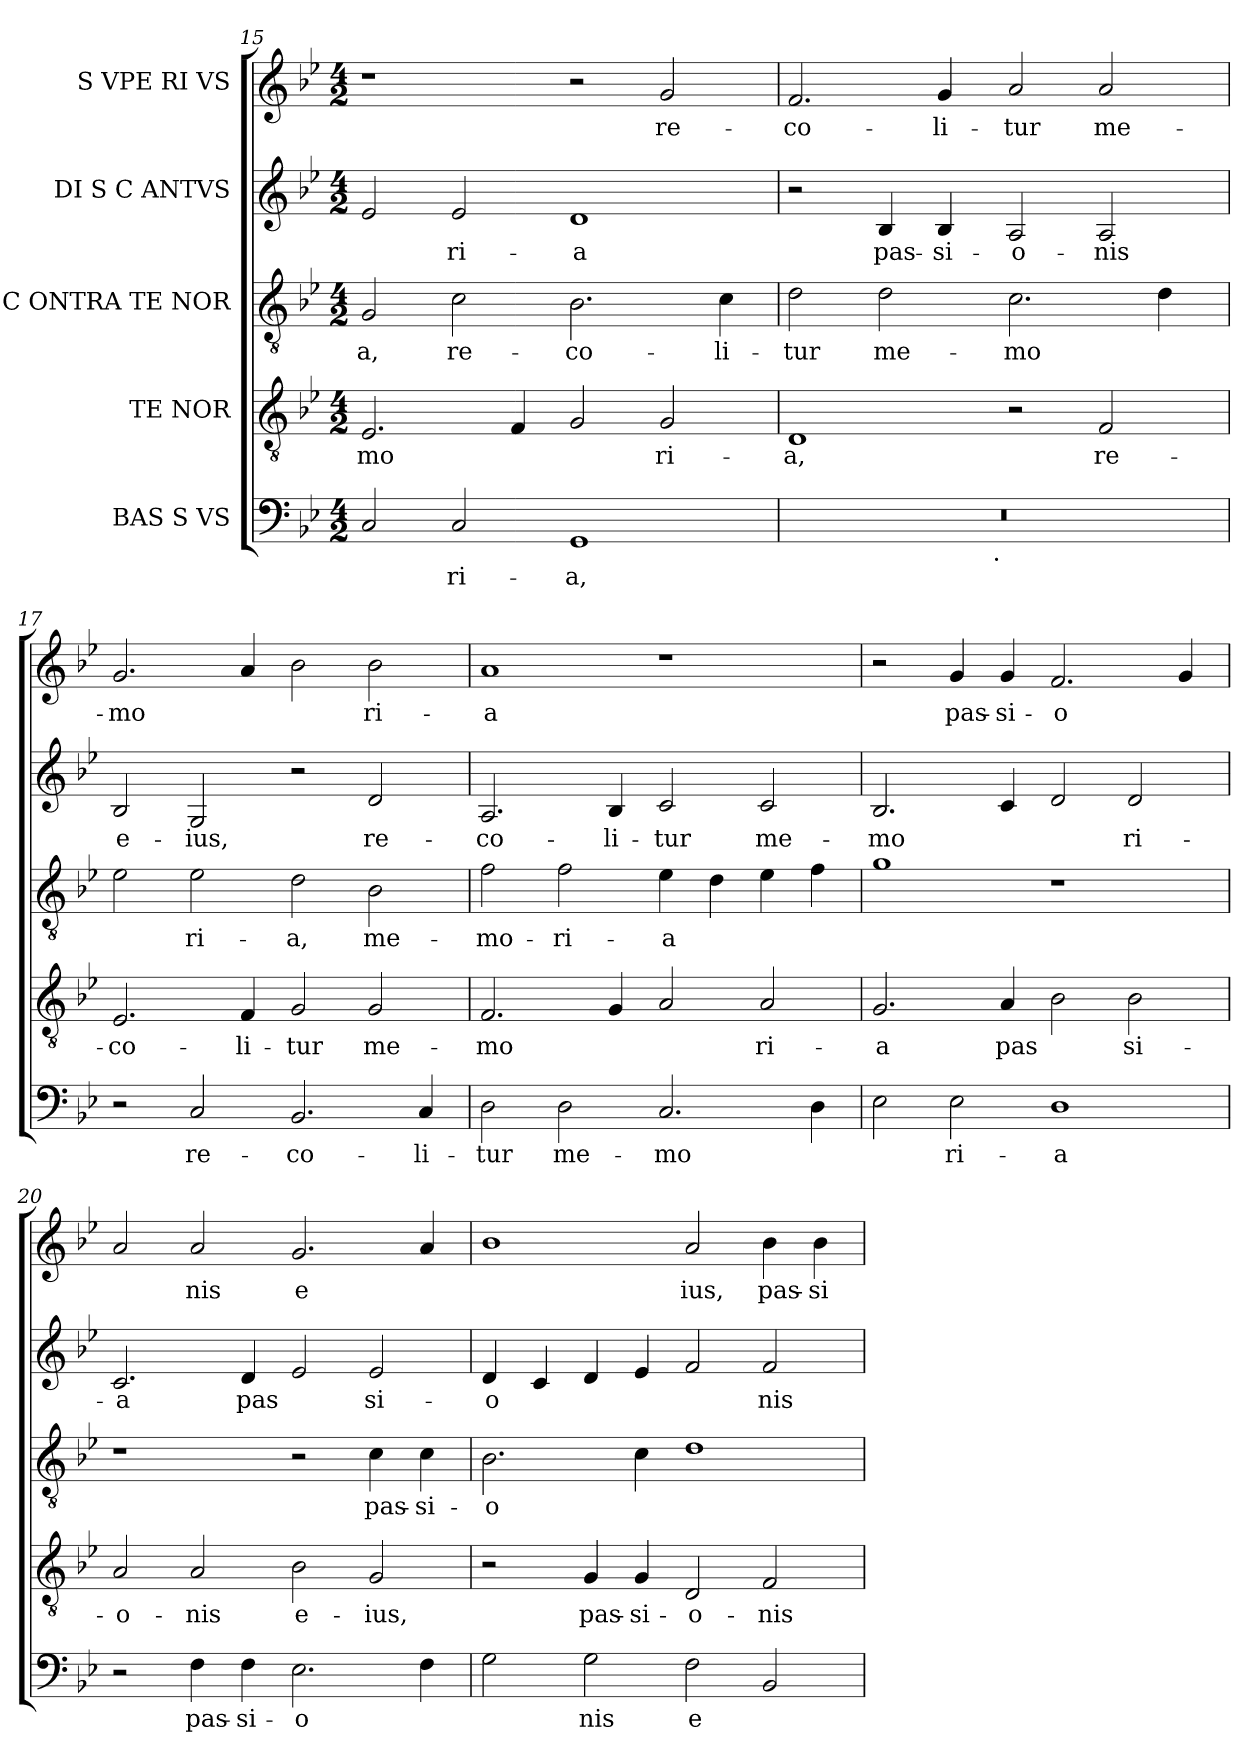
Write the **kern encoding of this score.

**kern	**text	**kern	**text	**kern	**text	**kern	**text	**kern	**text
*part5	*part5	*part4	*part4	*part3	*part3	*part2	*part2	*part1	*part1
*staff5	*staff5	*staff4	*staff4	*staff3	*staff3	*staff2	*staff2	*staff1	*staff1
*I"BAS S VS	*	*I"TE NOR	*	*I"C ONTRA  TE NOR	*	*I"DI S C ANTVS	*	*I"S VPE RI VS	*
*clefF4	*	*clefGv2	*	*clefGv2	*	*clefG2	*	*clefG2	*
*k[b-e-]	*	*k[b-e-]	*	*k[b-e-]	*	*k[b-e-]	*	*k[b-e-]	*
*B-:	*	*B-:	*	*B-:	*	*B-:	*	*B-:	*
*M4/2	*	*M4/2	*	*M4/2	*	*M4/2	*	*M4/2	*
=15	=15	=15	=15	=15	=15	=15	=15	=15	=15
!	!LO:LY:b:cj	!	!LO:LY:b:cj	!	!LO:LY:b:cj	!	!LO:LY:b:cj	!	!
2C/	--	2.E-/	-mo-	2G/	-a,	2e-/	--	1r	.
!	!LO:LY:b:cj	!	!	!	!LO:LY:b:cj	!	!LO:LY:b:cj	!	!
2C/	-ri-	.	.	2c\	re-	2e-/	-ri-	.	.
!	!	!	!LO:LY:b:cj	!	!	!	!	!	!
.	.	4F/	--	.	.	.	.	.	.
!	!LO:LY:b:cj	!	!LO:LY:b:cj	!	!LO:LY:b:cj	!	!LO:LY:b:cj	!	!
1GG	-a,	2G/	--	2.B-\	-co-	1d	-a	2r	.
!	!	!	!LO:LY:b:cj	!	!	!	!	!	!LO:LY:b:cj
.	.	2G/	-ri-	.	.	.	.	2g/	re-
!	!	!	!	!	!LO:LY:b:cj	!	!	!	!
.	.	.	.	4c\	-li-	.	.	.	.
=16	=16	=16	=16	=16	=16	=16	=16	=16	=16
!	!	!	!LO:LY:b:cj	!	!LO:LY:b:cj	!	!	!	!LO:LY:b:cj
*^	*	*	*	*	*	*	*	*	*
0r	2ryy	.	1D	-a,	2d\	-tur	2r	.	2.f/	-co-
!	!	!	!	!	!	!LO:LY:b:cj	!	!LO:LY:b:cj	!	!
.	4...ryy	.	.	.	2d\	me-	4B-/	pas-	.	.
!	!	!	!	!	!	!	!	!LO:LY:b:cj	!	!LO:LY:b:cj
.	.	.	.	.	.	.	4B-/	-si-	4g/	-li-
!	!LO:TX:b:t=.	!	!	!	!	!	!	!	!	!
.	1ryy	.	.	.	.	.	.	.	.	.
!	!	!	!	!	!	!LO:LY:b:cj	!	!LO:LY:b:cj	!	!LO:LY:b:cj
.	.	.	2r	.	2.c\	-mo-	2A/	-o-	2a/	-tur
!	!	!	!	!LO:LY:b:cj	!	!	!	!LO:LY:b:cj	!	!LO:LY:b:cj
.	.	.	2F/	re-	.	.	2A/	-nis	2a/	me-
!	!	!	!	!	!	!LO:LY:b:cj	!	!	!	!
.	.	.	.	.	4d\	--	.	.	.	.
.	32ryy	.	.	.	.	.	.	.	.	.
=17	=17	=17	=17	=17	=17	=17	=17	=17	=17	=17
!	!	!	!	!LO:LY:b:cj	!	!LO:LY:b:cj	!	!LO:LY:b:cj	!	!LO:LY:b:cj
*v	*v	*	*	*	*	*	*	*	*	*
2r	.	2.E-/	-co-	2e-\	--	2B-/	e-	2.g/	-mo-
!	!LO:LY:b:cj	!	!	!	!LO:LY:b:cj	!	!LO:LY:b:cj	!	!
2C/	re-	.	.	2e-\	-ri-	2G/	-ius,	.	.
!	!	!	!LO:LY:b:cj	!	!	!	!	!	!LO:LY:b:cj
.	.	4F/	-li-	.	.	.	.	4a/	--
!	!LO:LY:b:cj	!	!LO:LY:b:cj	!	!LO:LY:b:cj	!	!	!	!LO:LY:b:cj
2.BB-/	-co-	2G/	-tur	2d\	-a,	2r	.	2b-\	--
!	!	!	!LO:LY:b:cj	!	!LO:LY:b:cj	!	!LO:LY:b:cj	!	!LO:LY:b:cj
.	.	2G/	me-	2B-\	me-	2d/	re-	2b-\	-ri-
!	!LO:LY:b:cj	!	!	!	!	!	!	!	!
4C/	-li-	.	.	.	.	.	.	.	.
=18	=18	=18	=18	=18	=18	=18	=18	=18	=18
!	!LO:LY:b:cj	!	!LO:LY:b:cj	!	!LO:LY:b:cj	!	!LO:LY:b:cj	!	!LO:LY:b:cj
2D\	-tur	2.F/	-mo-	2f\	-mo-	2.A/	-co-	1a	-a
!	!LO:LY:b:cj	!	!	!	!LO:LY:b:cj	!	!	!	!
2D\	me-	.	.	2f\	-ri-	.	.	.	.
!	!	!	!LO:LY:b:cj	!	!	!	!LO:LY:b:cj	!	!
.	.	4G/	--	.	.	4B-/	-li-	.	.
!	!LO:LY:b:cj	!	!LO:LY:b:cj	!	!LO:LY:b:cj	!	!LO:LY:b:cj	!	!
2.C/	-mo-	2A/	--	4e-\	-a	2c/	-tur	1r	.
!	!	!	!	!	!LO:LY:b:cj	!	!	!	!
.	.	.	.	4d\	.	.	.	.	.
!	!	!	!LO:LY:b:cj	!	!LO:LY:b:cj	!	!LO:LY:b:cj	!	!
.	.	2A/	-ri-	4e-\	.	2c/	me-	.	.
!	!LO:LY:b:cj	!	!	!	!LO:LY:b:cj	!	!	!	!
4D\	--	.	.	4f\	.	.	.	.	.
!!LO:LB:g=z
=19	=19	=19	=19	=19	=19	=19	=19	=19	=19
!	!LO:LY:b:cj	!	!LO:LY:b:cj	!	!LO:LY:b:cj	!	!LO:LY:b:cj	!	!
2E-\	--	2.G/	-a	1g	.	2.B-/	-mo-	2r	.
!	!LO:LY:b:cj	!	!	!	!	!	!	!	!LO:LY:b:cj
2E-\	-ri-	.	.	.	.	.	.	4g/	pas-
!	!	!	!LO:LY:b:cj	!	!	!	!LO:LY:b:cj	!	!LO:LY:b:cj
.	.	4A/	pas-	.	.	4c/	--	4g/	-si-
!	!LO:LY:b:cj	!	!LO:LY:b:cj	!	!	!	!LO:LY:b:cj	!	!LO:LY:b:cj
1D	-a	2B-\	--	1r	.	2d/	--	2.f/	-o-
!	!	!	!LO:LY:b:cj	!	!	!	!LO:LY:b:cj	!	!
.	.	2B-\	-si-	.	.	2d/	-ri-	.	.
!	!	!	!	!	!	!	!	!	!LO:LY:b:cj
.	.	.	.	.	.	.	.	4g/	--
=20	=20	=20	=20	=20	=20	=20	=20	=20	=20
!	!	!	!LO:LY:b:cj	!	!	!	!LO:LY:b:cj	!	!LO:LY:b:cj
2r	.	2A/	-o-	1r	.	2.c/	-a	2a/	--
!	!LO:LY:b:cj	!	!LO:LY:b:cj	!	!	!	!	!	!LO:LY:b:cj
4F\	pas-	2A/	-nis	.	.	.	.	2a/	-nis
!	!LO:LY:b:cj	!	!	!	!	!	!LO:LY:b:cj	!	!
4F\	-si-	.	.	.	.	4d/	pas-	.	.
!	!LO:LY:b:cj	!	!LO:LY:b:cj	!	!	!	!LO:LY:b:cj	!	!LO:LY:b:cj
2.E-\	-o-	2B-\	e-	2r	.	2e-/	--	2.g/	e-
!	!	!	!LO:LY:b:cj	!	!LO:LY:b:cj	!	!LO:LY:b:cj	!	!
.	.	2G/	-ius,	4c\	pas-	2e-/	-si-	.	.
!	!LO:LY:b:cj	!	!	!	!LO:LY:b:cj	!	!	!	!LO:LY:b:cj
4F\	--	.	.	4c\	-si-	.	.	4a/	--
=21	=21	=21	=21	=21	=21	=21	=21	=21	=21
!	!LO:LY:b:cj	!	!	!	!LO:LY:b:cj	!	!LO:LY:b:cj	!	!LO:LY:b:cj
2G\	--	2r	.	2.B-\	-o-	4d/	-o-	1b-	--
!	!	!	!	!	!	!	!LO:LY:b:cj	!	!
.	.	.	.	.	.	4c/	--	.	.
!	!LO:LY:b:cj	!	!LO:LY:b:cj	!	!	!	!LO:LY:b:cj	!	!
2G\	-nis	4G/	pas-	.	.	4d/	--	.	.
!	!	!	!LO:LY:b:cj	!	!LO:LY:b:cj	!	!LO:LY:b:cj	!	!
.	.	4G/	-si-	4c\	--	4e-/	--	.	.
!	!LO:LY:b:cj	!	!LO:LY:b:cj	!	!LO:LY:b:cj	!	!LO:LY:b:cj	!	!LO:LY:b:cj
2F\	e-	2D/	-o-	1d	--	2f/	--	2a/	-ius,
!	!LO:LY:b:cj	!	!LO:LY:b:cj	!	!	!	!LO:LY:b:cj	!	!LO:LY:b:cj
2BB-/	--	2F/	-nis	.	.	2f/	-nis	4b-\	pas-
!	!	!	!	!	!	!	!	!	!LO:LY:b:cj
.	.	.	.	.	.	.	.	4b-\	-si-
=	=	=	=	=	=	=	=	=	=
*-	*-	*-	*-	*-	*-	*-	*-	*-	*-
